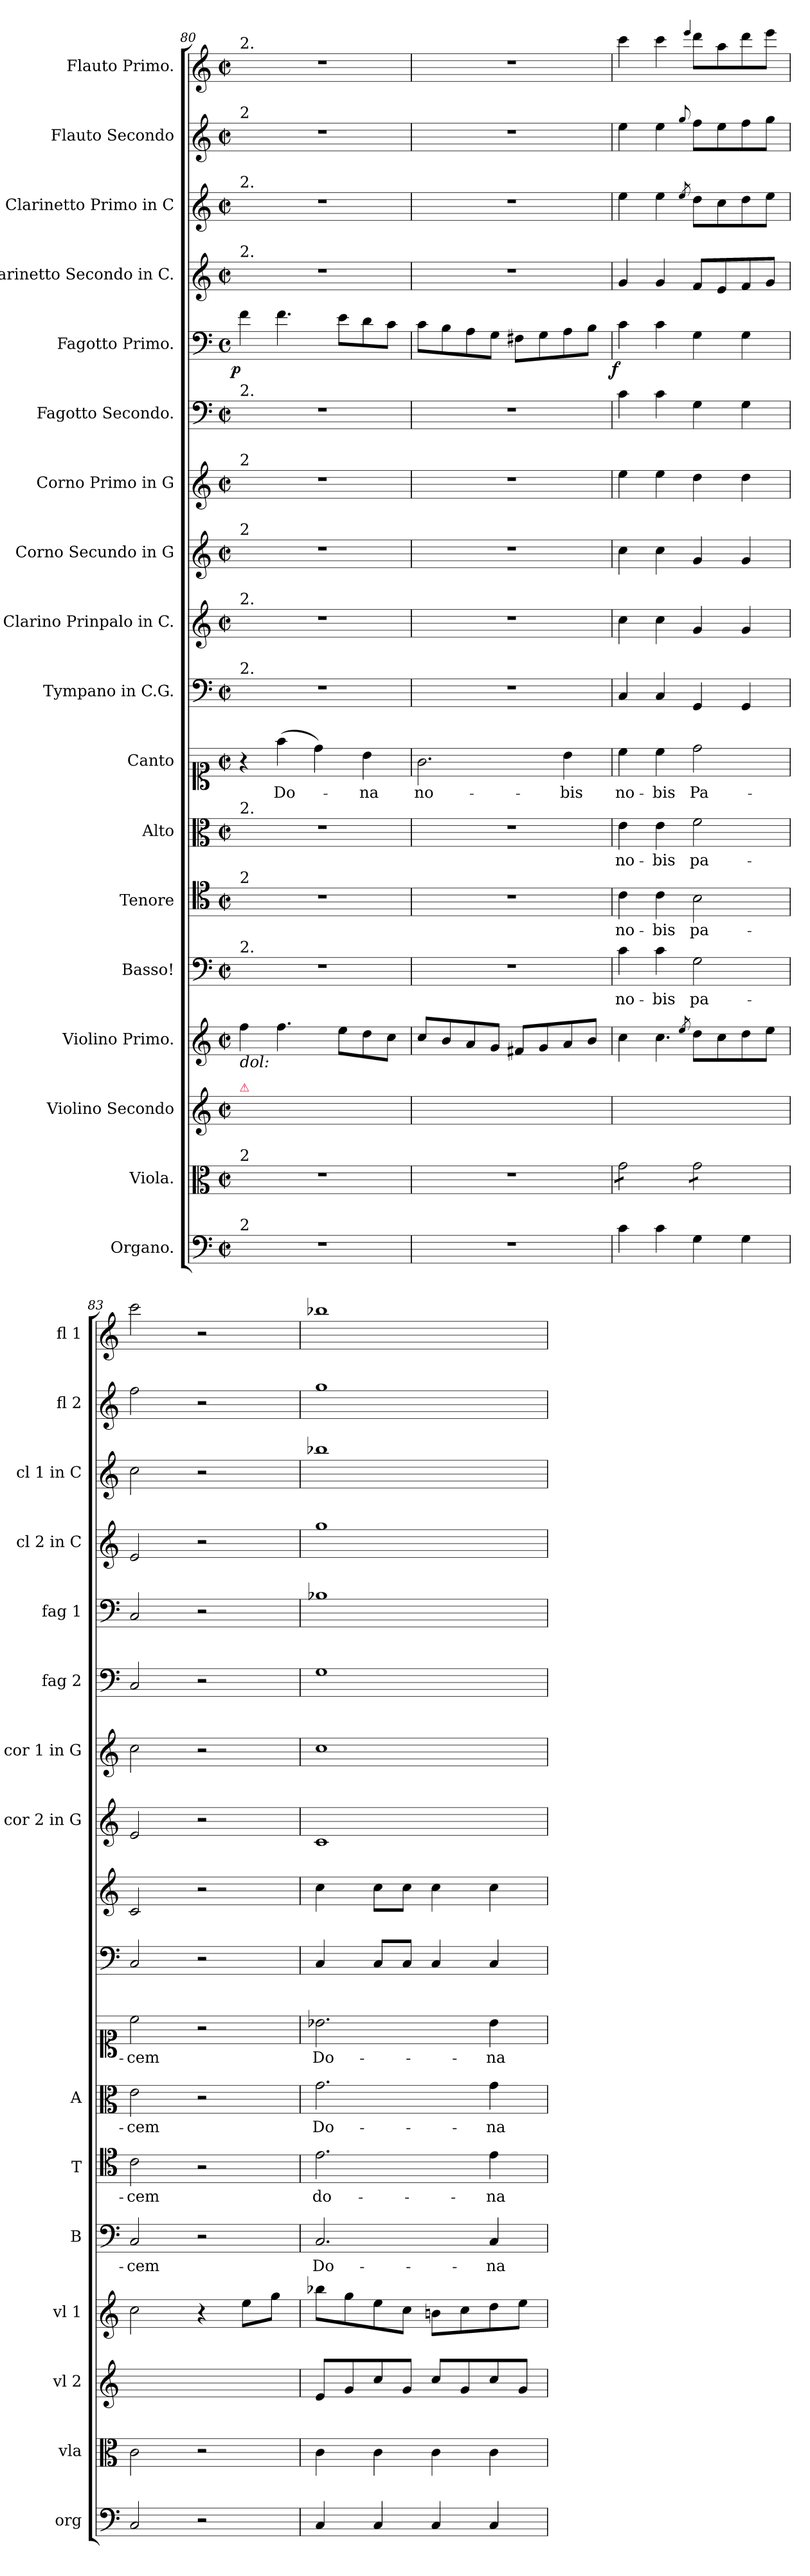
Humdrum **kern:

**kern	**kern	**kern	**kern	**kern	**text	**kern	**text	**kern	**text	**kern	**text	**kern	**kern	**kern	**kern	**kern	**kern	**dynam	**kern	**kern	**kern	**kern
*part18	*part17	*part16	*part15	*part14	*part14	*part13	*part13	*part12	*part12	*part11	*part11	*part10	*part9	*part8	*part7	*part6	*part5	*part5	*part4	*part3	*part2	*part1
*staff18	*staff17	*staff16	*staff15	*staff14	*staff14	*staff13	*staff13	*staff12	*staff12	*staff11	*staff11	*staff10	*staff9	*staff8	*staff7	*staff6	*staff5	*staff5	*staff4	*staff3	*staff2	*staff1
*I"Organo.	*I"Viola.	*I"Violino Secondo	*I"Violino Primo.	*I"Basso!	*	*I"Tenore	*	*I"Alto	*	*I"Canto	*	*I"Tympano in C.G.	*I"Clarino Prinpalo in C.	*I"Corno Secundo in G	*I"Corno Primo in G	*I"Fagotto Secondo.	*I"Fagotto Primo.	*	*I"Clarinetto Secondo in C.	*I"Clarinetto Primo in C	*I"Flauto Secondo	*I"Flauto Primo.
*I'org	*I'vla	*I'vl 2	*I'vl 1	*I'B	*	*I'T	*	*I'A	*	*	*	*	*	*I'cor 2 in G	*I'cor 1 in G	*I'fag 2	*I'fag 1	*	*I'cl 2 in C	*I'cl 1 in C	*I'fl 2	*I'fl 1
*clefF4	*clefC3	*clefG2	*clefG2	*clefF4	*	*clefC4	*	*clefC3	*	*clefC1	*	*clefF4	*clefG2	*clefG2	*clefG2	*clefF4	*clefF4	*	*clefG2	*clefG2	*clefG2	*clefG2
*k[]	*k[]	*k[]	*k[]	*k[]	*	*k[]	*	*k[]	*	*k[]	*	*k[]	*k[]	*k[]	*k[]	*k[]	*k[]	*	*k[]	*k[]	*k[]	*k[]
*C:	*C:	*C:	*C:	*C:	*	*C:	*	*C:	*	*C:	*	*C:	*C:	*C:	*C:	*C:	*C:	*	*C:	*C:	*C:	*C:
*M2/2	*M2/2	*M2/2	*M2/2	*M2/2	*	*M2/2	*	*M2/2	*	*M2/2	*	*M2/2	*M2/2	*M2/2	*M2/2	*M2/2	*M2/2	*	*M2/2	*M2/2	*M2/2	*M2/2
*met(c|)	*met(c|)	*met(c|)	*met(c|)	*met(c|)	*	*met(c|)	*	*met(c|)	*	*met(c|)	*	*met(c|)	*met(c|)	*met(c|)	*met(c|)	*met(c|)	*met(c)	*	*met(c|)	*met(c|)	*met(c|)	*met(c|)
=80	=80	=80	=80	=80	=80	=80	=80	=80	=80	=80	=80	=80	=80	=80	=80	=80	=80	=80	=80	=80	=80	=80
!	!	!	!	!	!	!	!	!	!	!	!	!	!	!	!	!	!	!	!	!	!	!LO:TX:a:t=2.
!	!	!	!	!	!	!	!	!	!	!	!	!	!	!	!	!	!	!	!	!	!LO:TX:a:t=2	!
!	!	!	!	!	!	!	!	!	!	!	!	!	!	!	!	!	!	!	!	!LO:TX:a:t=2.	!	!
!	!	!	!	!	!	!	!	!	!	!	!	!	!	!	!	!	!	!	!LO:TX:a:t=2.	!	!	!
!	!	!	!	!	!	!	!	!	!	!	!	!	!	!	!	!LO:TX:a:t=2.	!	!	!	!	!	!
!	!	!	!	!	!	!	!	!	!	!	!	!	!	!	!LO:TX:a:t=2	!	!	!	!	!	!	!
!	!	!	!	!	!	!	!	!	!	!	!	!	!	!LO:TX:a:t=2	!	!	!	!	!	!	!	!
!	!	!	!	!	!	!	!	!	!	!	!	!	!LO:TX:a:t=2.	!	!	!	!	!	!	!	!	!
!	!	!	!	!	!	!	!	!	!	!	!	!LO:TX:a:t=2.	!	!	!	!	!	!	!	!	!	!
!	!	!	!	!	!	!	!	!LO:TX:a:t=2.	!	!	!	!	!	!	!	!	!	!	!	!	!	!
!	!	!	!	!	!	!LO:TX:a:t=2	!	!	!	!	!	!	!	!	!	!	!	!	!	!	!	!
!	!	!	!	!LO:TX:a:t=2.	!	!	!	!	!	!	!	!	!	!	!	!	!	!	!	!	!	!
!	!	!	!LO:TX:b:i:t=dol&colon;	!	!	!	!	!	!	!	!	!	!	!	!	!	!	!	!	!	!	!
!	!	!LO:TX:a:color=crimson:t=⚠	!	!	!	!	!	!	!	!	!	!	!	!	!	!	!	!	!	!	!	!
!	!LO:TX:a:t=2	!	!	!	!	!	!	!	!	!	!	!	!	!	!	!	!	!	!	!	!	!
!LO:TX:a:t=2	!	!	!	!	!	!	!	!	!	!	!	!	!	!	!	!	!	!	!	!	!	!
!	!	!	!	!	!	!	!	!	!	!	!	!	!	!	!	!	!	!LO:DY:rj	!	!	!	!
1r	1r	1ryy	4ff\	1r	.	1r	.	1r	.	4r	.	1r	1r	1r	1r	1r	4f\	p	1r	1r	1r	1r
.	.	.	4.ff\	.	.	.	.	.	.	(4ff\	Do-	.	.	.	.	.	4.f\	.	.	.	.	.
.	.	.	.	.	.	.	.	.	.	4dd\)	.	.	.	.	.	.	.	.	.	.	.	.
.	.	.	8ee\L	.	.	.	.	.	.	.	.	.	.	.	.	.	8e\L	.	.	.	.	.
.	.	.	8dd\	.	.	.	.	.	.	4b\	-na	.	.	.	.	.	8d\	.	.	.	.	.
.	.	.	8cc\J	.	.	.	.	.	.	.	.	.	.	.	.	.	8c\J	.	.	.	.	.
=81	=81	=81	=81	=81	=81	=81	=81	=81	=81	=81	=81	=81	=81	=81	=81	=81	=81	=81	=81	=81	=81	=81
1r	1r	1ryy	8cc/L	1r	.	1r	.	1r	.	2.g\	no-	1r	1r	1r	1r	1r	8c\L	.	1r	1r	1r	1r
.	.	.	8b/	.	.	.	.	.	.	.	.	.	.	.	.	.	8B\	.	.	.	.	.
.	.	.	8a/	.	.	.	.	.	.	.	.	.	.	.	.	.	8A\	.	.	.	.	.
.	.	.	8g/J	.	.	.	.	.	.	.	.	.	.	.	.	.	8G\J	.	.	.	.	.
.	.	.	8f#X/L	.	.	.	.	.	.	.	.	.	.	.	.	.	8F#X\L	.	.	.	.	.
.	.	.	8g/	.	.	.	.	.	.	.	.	.	.	.	.	.	8G\	.	.	.	.	.
.	.	.	8a/	.	.	.	.	.	.	4b\	-bis	.	.	.	.	.	8A\	.	.	.	.	.
.	.	.	8b/J	.	.	.	.	.	.	.	.	.	.	.	.	.	8B\J	.	.	.	.	.
=82	=82	=82	=82	=82	=82	=82	=82	=82	=82	=82	=82	=82	=82	=82	=82	=82	=82	=82	=82	=82	=82	=82
!	!	!	!	!	!LO:LY:i	!	!	!	!	!	!LO:LY:i	!	!	!	!	!	!	!LO:DY:rj	!	!	!	!
*	*tremolo	*	*	*	*	*	*	*	*	*	*	*	*	*	*	*	*	*	*	*	*	*
4c\	8g\L	4e/yy	4cc\	4c\	no-	4c\	no-	4e\	no-	4cc\	no-	4C/	4cc\	4cc\	4ee\	4c\	4c\	f	4g/	4ee\	4ee\	4ccc\
.	8g\	.	.	.	.	.	.	.	.	.	.	.	.	.	.	.	.	.	.	.	.	.
!	!	!	!LO:N:vis=4.	!	!LO:LY:i	!	!	!	!	!	!LO:LY:i	!	!	!	!	!	!	!	!	!	!	!
4c\	8g\	4e/yy	4cc\	4c\	-bis	4c\	-bis	4e\	-bis	4cc\	-bis	4C/	4cc\	4cc\	4ee\	4c\	4c\	.	4g/	4ee\	4ee\	4ccc\
.	8g\J	.	.	.	.	.	.	.	.	.	.	.	.	.	.	.	.	.	.	.	.	.
.	.	8qg/yy	8qee/	.	.	.	.	.	.	.	.	.	.	.	.	.	.	.	.	8qee/	8qqgg/	4qqeee/
!	!	!	!	!	!LO:LY:i	!	!	!	!	!	!	!	!	!	!	!	!	!	!	!	!	!
4G\	8g\L	8f/Lyy	8dd\L	2G\	pa-	2B\	pa-	2f\	pa-	2dd\	Pa-	4GG/	4g/	4g/	4dd\	4G\	4G\	.	8f/L	8dd\L	8ff\L	8ddd\L
.	8g\	8e/yy	8cc\	.	.	.	.	.	.	.	.	.	.	.	.	.	.	.	8e/	8cc\	8ee\	8aa\
4G\	8g\	8f/yy	8dd\	.	.	.	.	.	.	.	.	4GG/	4g/	4g/	4dd\	4G\	4G\	.	8f/	8dd\	8ff\	8ddd\
.	8g\J	8g/Jyy	8ee\J	.	.	.	.	.	.	.	.	.	.	.	.	.	.	.	8g/J	8ee\J	8gg\J	8eee\J
*	*Xtremolo	*	*	*	*	*	*	*	*	*	*	*	*	*	*	*	*	*	*	*	*	*
=83	=83	=83	=83	=83	=83	=83	=83	=83	=83	=83	=83	=83	=83	=83	=83	=83	=83	=83	=83	=83	=83	=83
!	!	!	!	!	!LO:LY:i	!	!	!	!	!	!	!	!	!	!	!	!	!	!	!	!	!
2C/	2c\	2e/yy	2cc\	2C/	-cem	2c\	-cem	2e\	-cem	2cc\	-cem	2C/	2c/	2e/	2cc\	2C/	2C/	.	2e/	2cc\	2ff\	2ccc\
2r	2r	2ryy	4r	2r	.	2r	.	2r	.	2r	.	2r	2r	2r	2r	2r	2r	.	2r	2r	2r	2r
.	.	.	8ee\L	.	.	.	.	.	.	.	.	.	.	.	.	.	.	.	.	.	.	.
.	.	.	8gg\J	.	.	.	.	.	.	.	.	.	.	.	.	.	.	.	.	.	.	.
=84	=84	=84	=84	=84	=84	=84	=84	=84	=84	=84	=84	=84	=84	=84	=84	=84	=84	=84	=84	=84	=84	=84
4C/	4c\	8e/L	8bb-X\L	2.C/	Do-	2.e\	do-	2.g\	Do-	2.b-X\	Do-	4C/	4cc\	1c	1cc	1G	1B-X	.	1gg	1bb-X	1gg	1bb-X
.	.	8g/	8gg\	.	.	.	.	.	.	.	.	.	.	.	.	.	.	.	.	.	.	.
4C/	4c\	8cc/	8ee\	.	.	.	.	.	.	.	.	8C/L	8cc\L	.	.	.	.	.	.	.	.	.
.	.	8g/J	8cc\J	.	.	.	.	.	.	.	.	8C/J	8cc\J	.	.	.	.	.	.	.	.	.
4C/	4c\	8cc/L	8bn\L	.	.	.	.	.	.	.	.	4C/	4cc\	.	.	.	.	.	.	.	.	.
.	.	8g/	8cc\	.	.	.	.	.	.	.	.	.	.	.	.	.	.	.	.	.	.	.
4C/	4c\	8cc/	8dd\	4C/	-na	4e\	-na	4g\	-na	4b-\	-na	4C/	4cc\	.	.	.	.	.	.	.	.	.
.	.	8g/J	8ee\J	.	.	.	.	.	.	.	.	.	.	.	.	.	.	.	.	.	.	.
=	=	=	=	=	=	=	=	=	=	=	=	=	=	=	=	=	=	=	=	=	=	=
*-	*-	*-	*-	*-	*-	*-	*-	*-	*-	*-	*-	*-	*-	*-	*-	*-	*-	*-	*-	*-	*-	*-
